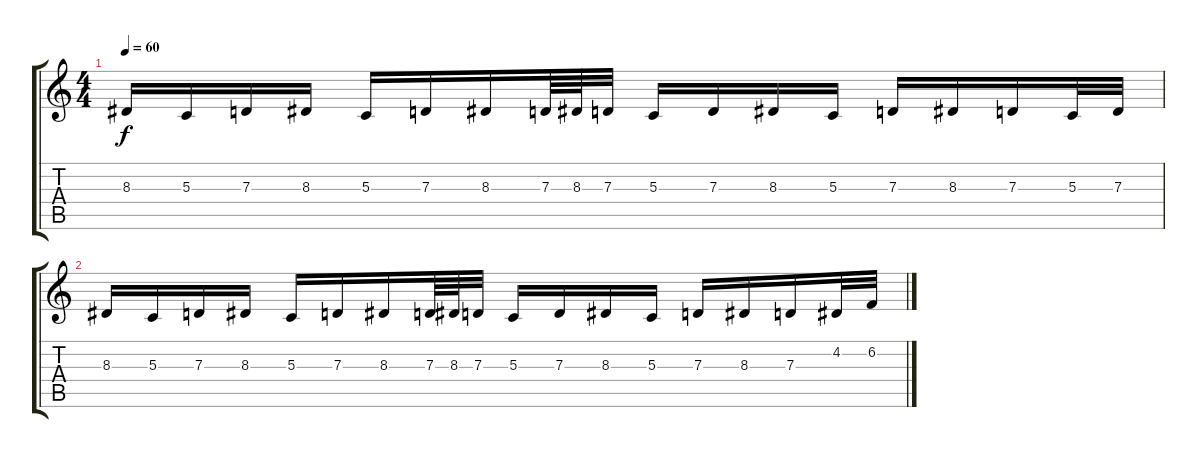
\track "" {instrument celesta}
\staff {score tabs}
\tuning (E4 B3 G3 D3 A2 E2) {hide}
\ts (4 4)
\tempo 60
\clef g2
\ks c
8.3.16{dy f} 5.3.16 7.3.16 8.3.16 5.3.16 7.3.16 8.3.16 7.3.64 8.3.64 7.3.32 5.3.16 7.3.16 8.3.16 5.3.16 7.3.16 8.3.16 7.3.16 5.3.32 7.3.32 |
8.3.16 5.3.16 7.3.16 8.3.16 5.3.16 7.3.16 8.3.16 7.3.64 8.3.64 7.3.32 5.3.16 7.3.16 8.3.16 5.3.16 7.3.16 8.3.16 7.3.16 4.2.32 6.2.32
